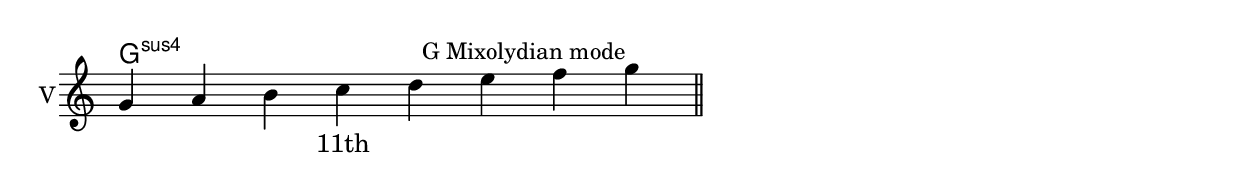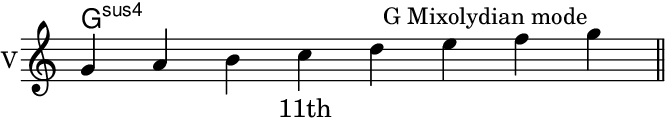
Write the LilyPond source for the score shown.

\version "2.24.4"
\language "english"
#(ly:set-option 'crop #t)
\include "include/alt.ly"
\include "include/sus.ly"
\score {
  \midi {
    \tempo 4=140
  }
  \layout {
    \context {
      \Score
      \omit BarNumber
      \override SpacingSpanner.spacing-increment = 4
    }
    indent = 0\mm
  }
  {
    \new PianoStaff \with { instrumentName = "V" } <<
    \chords {
      \set chordChanges = ##t % only show chords when they change
      \set noChordSymbol = ""
      \set minorChordModifier = \markup { "-" }
      \skip \ppp % spacer to set voice volume
      g\breve:sus % TODO: want Gsus not Gsus4
    }
    \new Staff {
      \key c \major
      \override Timing.TimeSignature.stencil = ##f
      \time 8/4
      \clef treble
      {
        \skip \fff % spacer to set voice volume
        g'4
        a'
        b'
        c''
        d''
        e''
        f''
        g''^\markup\right-align{"G Mixolydian mode"}
        \bar "||"
      }
      \addlyrics {
        "" "" "" "11th" "" "" "" ""
      }
    }
    >>
  }
}
